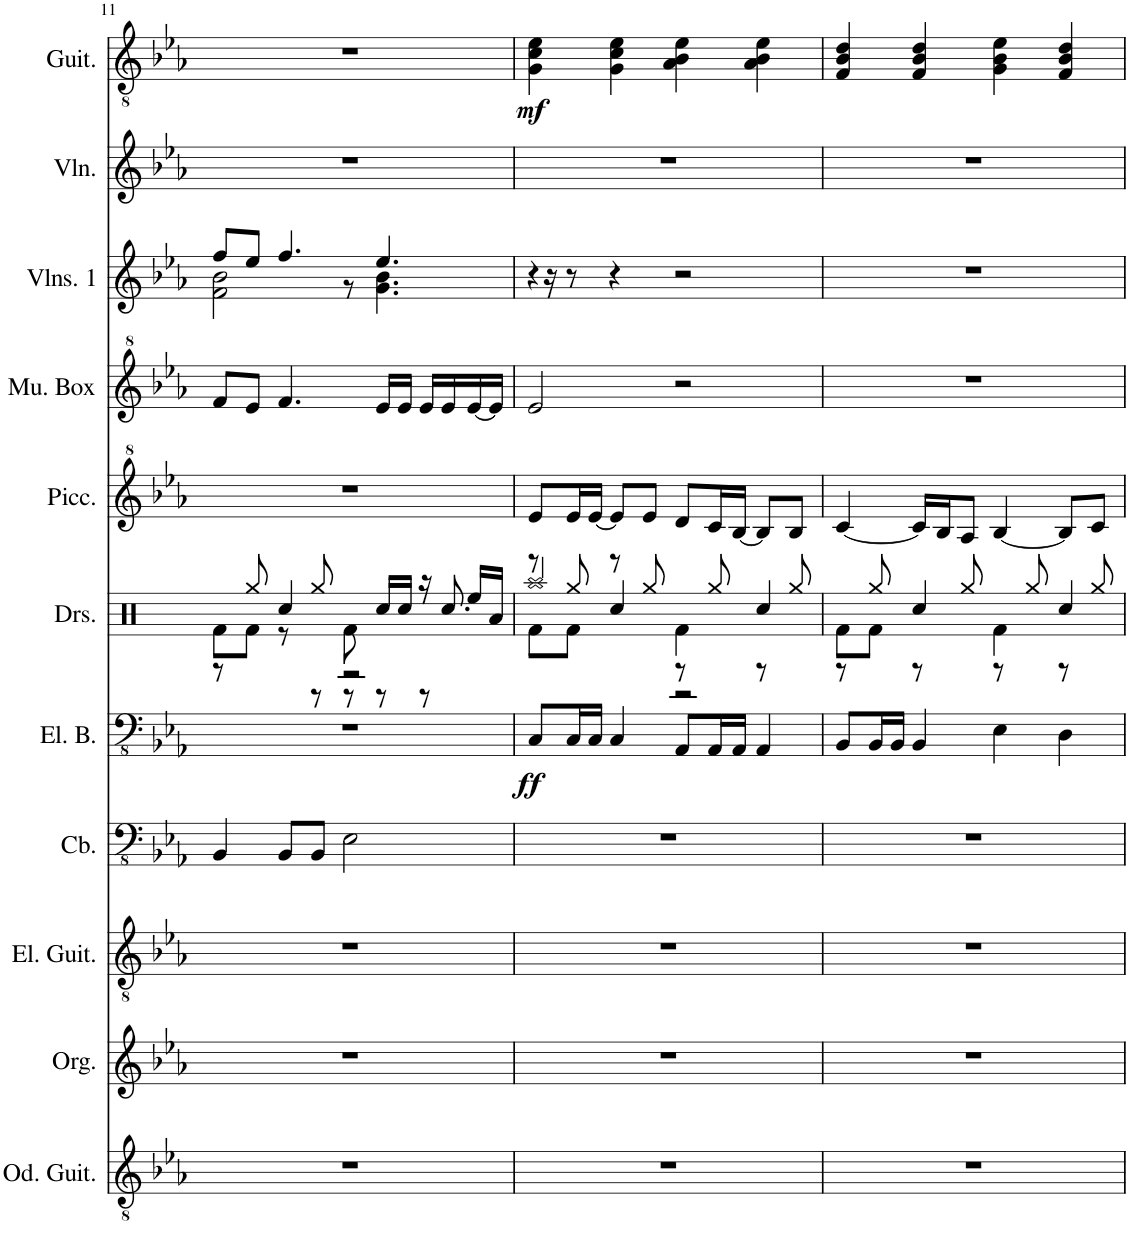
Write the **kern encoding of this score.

**kern	**kern	**kern	**kern	**kern	**dynam	**kern	**kern	**kern	**kern	**kern	**kern	**dynam
*part11	*part10	*part9	*part8	*part7	*part7	*part6	*part5	*part4	*part3	*part2	*part1	*part1
*staff11	*staff10	*staff9	*staff8	*staff7	*staff7	*staff6	*staff5	*staff4	*staff3	*staff2	*staff1	*staff1
*I"Overdrive Guitar	*I"Organ	*I"Electric Guitar	*I"Contrabass	*I"Electric Bass	*	*I"Drumset	*I"Piccolo	*I"Music Box	*I"Violins 1	*I"Violin	*I"Guitar	*
*I'Od. Guit.	*I'Org.	*I'El. Guit.	*I'Cb.	*I'El. B.	*	*I'Drs.	*I'Picc.	*I'Mu. Box	*I'Vlns. 1	*I'Vln.	*I'Guit.	*
!!LO:PB:g=z
*clefGv2	*clefG2	*clefGv2	*clefFv4	*clefFv4	*	*clefX	*clefG^2	*clefG^2	*clefG2	*clefG2	*clefGv2	*
*	*	*	*Trd7c12	*	*	*	*Trd-7c-12	*	*	*	*	*
*k[b-e-a-]	*k[b-e-a-]	*k[b-e-a-]	*k[b-e-a-]	*k[b-e-a-]	*	*k[]	*k[b-e-a-]	*k[b-e-a-]	*k[b-e-a-]	*k[b-e-a-]	*k[b-e-a-]	*
*M4/4	*M4/4	*M4/4	*M4/4	*M4/4	*	*M4/4	*M4/4	*M4/4	*M4/4	*M4/4	*M4/4	*
=11	=11	=11	=11	=11	=11	=11	=11	=11	=11	=11	=11	=11
*	*	*	*	*	*	*^	*	*	*^	*	*	*
*	*	*	*	*	*	*	*^	*	*	*	*	*	*	*
1r	1r	1r	4BBB-/	1r	.	8Rf\L	8r	4.ryy	1r	8ff/L	8ff/L	2f\ 2b-\	1r	1r	.
.	.	.	.	.	.	8Rf\J	8Rgg/	.	.	8ee-/J	8ee-/J	.	.	.	.
.	.	.	8BBB-/L	.	.	4Rcc/	8r	.	.	4.ff/	4.ff/	.	.	.	.
.	.	.	8BBB-/J	.	.	.	8Rgg/	8r	.	.	.	.	.	.	.
.	.	.	2EE-\	.	.	8Rf\	2r	8r	.	.	.	8r	.	.	.
.	.	.	.	.	.	16Rcc/LL	.	8r	.	16ee-/LL	4.ee-/	4.g\ 4.b-\	.	.	.
.	.	.	.	.	.	16Rcc/JJ	.	.	.	16ee-/JJ	.	.	.	.	.
.	.	.	.	.	.	16r	.	8r	.	16ee-/LL	.	.	.	.	.
.	.	.	.	.	.	8.Rcc/	.	.	.	16ee-/	.	.	.	.	.
.	.	.	.	.	.	.	.	16Ree/LL	.	[16ee-/	.	.	.	.	.
.	.	.	.	.	.	.	.	16Ra/JJ	.	16ee-/JJ]	.	.	.	.	.
*	*	*	*	*	*	*	*	*	*	*	*v	*v	*	*	*
=12	=12	=12	=12	=12	=12	=12	=12	=12	=12	=12	=12	=12	=12	=12
!	!	!	!	!	!LO:DY:b	!	!	!	!	!	!	!	!	!LO:DY:b
1r	1r	1r	1r	8CC/L	ff	8Rf\L	8r	2Raa/	8ee-/L	2ee-/	4r	1r	4G\ 4c\ 4e-\	mf
.	.	.	.	16CC/L	.	8Rf\J	8Rgg/	.	16ee-/L	.	.	.	.	.
.	.	.	.	16CC/JJ	.	.	.	.	[16ee-/JJ	.	.	.	.	.
.	.	.	.	4CC/	.	4Rcc/	8r	.	8ee-/L]	.	16r	.	4G\ 4c\ 4e-\	.
.	.	.	.	.	.	.	.	.	.	.	8r	.	.	.
.	.	.	.	.	.	.	8Rgg/	.	8ee-/J	.	.	.	.	.
.	.	.	.	.	.	.	.	.	.	.	4r	.	.	.
.	.	.	.	8AAA-/L	.	4Rf\	8r	2r	8dd/L	2r	.	.	4A-\ 4B-\ 4e-\	.
.	.	.	.	16AAA-/L	.	.	8Rgg/	.	16cc/L	.	.	.	.	.
.	.	.	.	16AAA-/JJ	.	.	.	.	[16b-/JJ	.	2r	.	.	.
.	.	.	.	4AAA-/	.	4Rcc/	8r	.	8b-/L]	.	.	.	4A-\ 4B-\ 4e-\	.
.	.	.	.	.	.	.	8Rgg/	.	8b-/J	.	.	.	.	.
8.ryy	8.ryy	8.ryy	8.ryy	8.ryy	.	8.ryy	8.ryy	8.ryy	8.ryy	8.ryy	.	8.ryy	8.ryy	.
*	*	*	*	*	*	*	*v	*v	*	*	*	*	*	*
=13	=13	=13	=13	=13	=13	=13	=13	=13	=13	=13	=13	=13	=13
1r	1r	1r	1r	8BBB-/L	.	8Rf\L	8r	[4cc/	1r	1r	1r	4F/ 4B-/ 4d/	.
.	.	.	.	16BBB-/L	.	8Rf\J	8Rgg/	.	.	.	.	.	.
.	.	.	.	16BBB-/JJ	.	.	.	.	.	.	.	.	.
.	.	.	.	4BBB-/	.	4Rcc/	8r	16cc/LL]	.	.	.	4F/ 4B-/ 4d/	.
.	.	.	.	.	.	.	.	16b-/J	.	.	.	.	.
.	.	.	.	.	.	.	8Rgg/	8a-/J	.	.	.	.	.
.	.	.	.	4EE-\	.	4Rf\	8r	[4b-/	.	.	.	4G\ 4B-\ 4e-\	.
.	.	.	.	.	.	.	8Rgg/	.	.	.	.	.	.
.	.	.	.	4DD\	.	4Rcc/	8r	8b-/L]	.	.	.	4F/ 4B-/ 4d/	.
.	.	.	.	.	.	.	8Rgg/	8cc/J	.	.	.	.	.
*	*	*	*	*	*	*v	*v	*	*	*	*	*	*
=	=	=	=	=	=	=	=	=	=	=	=	=
*-	*-	*-	*-	*-	*-	*-	*-	*-	*-	*-	*-	*-
